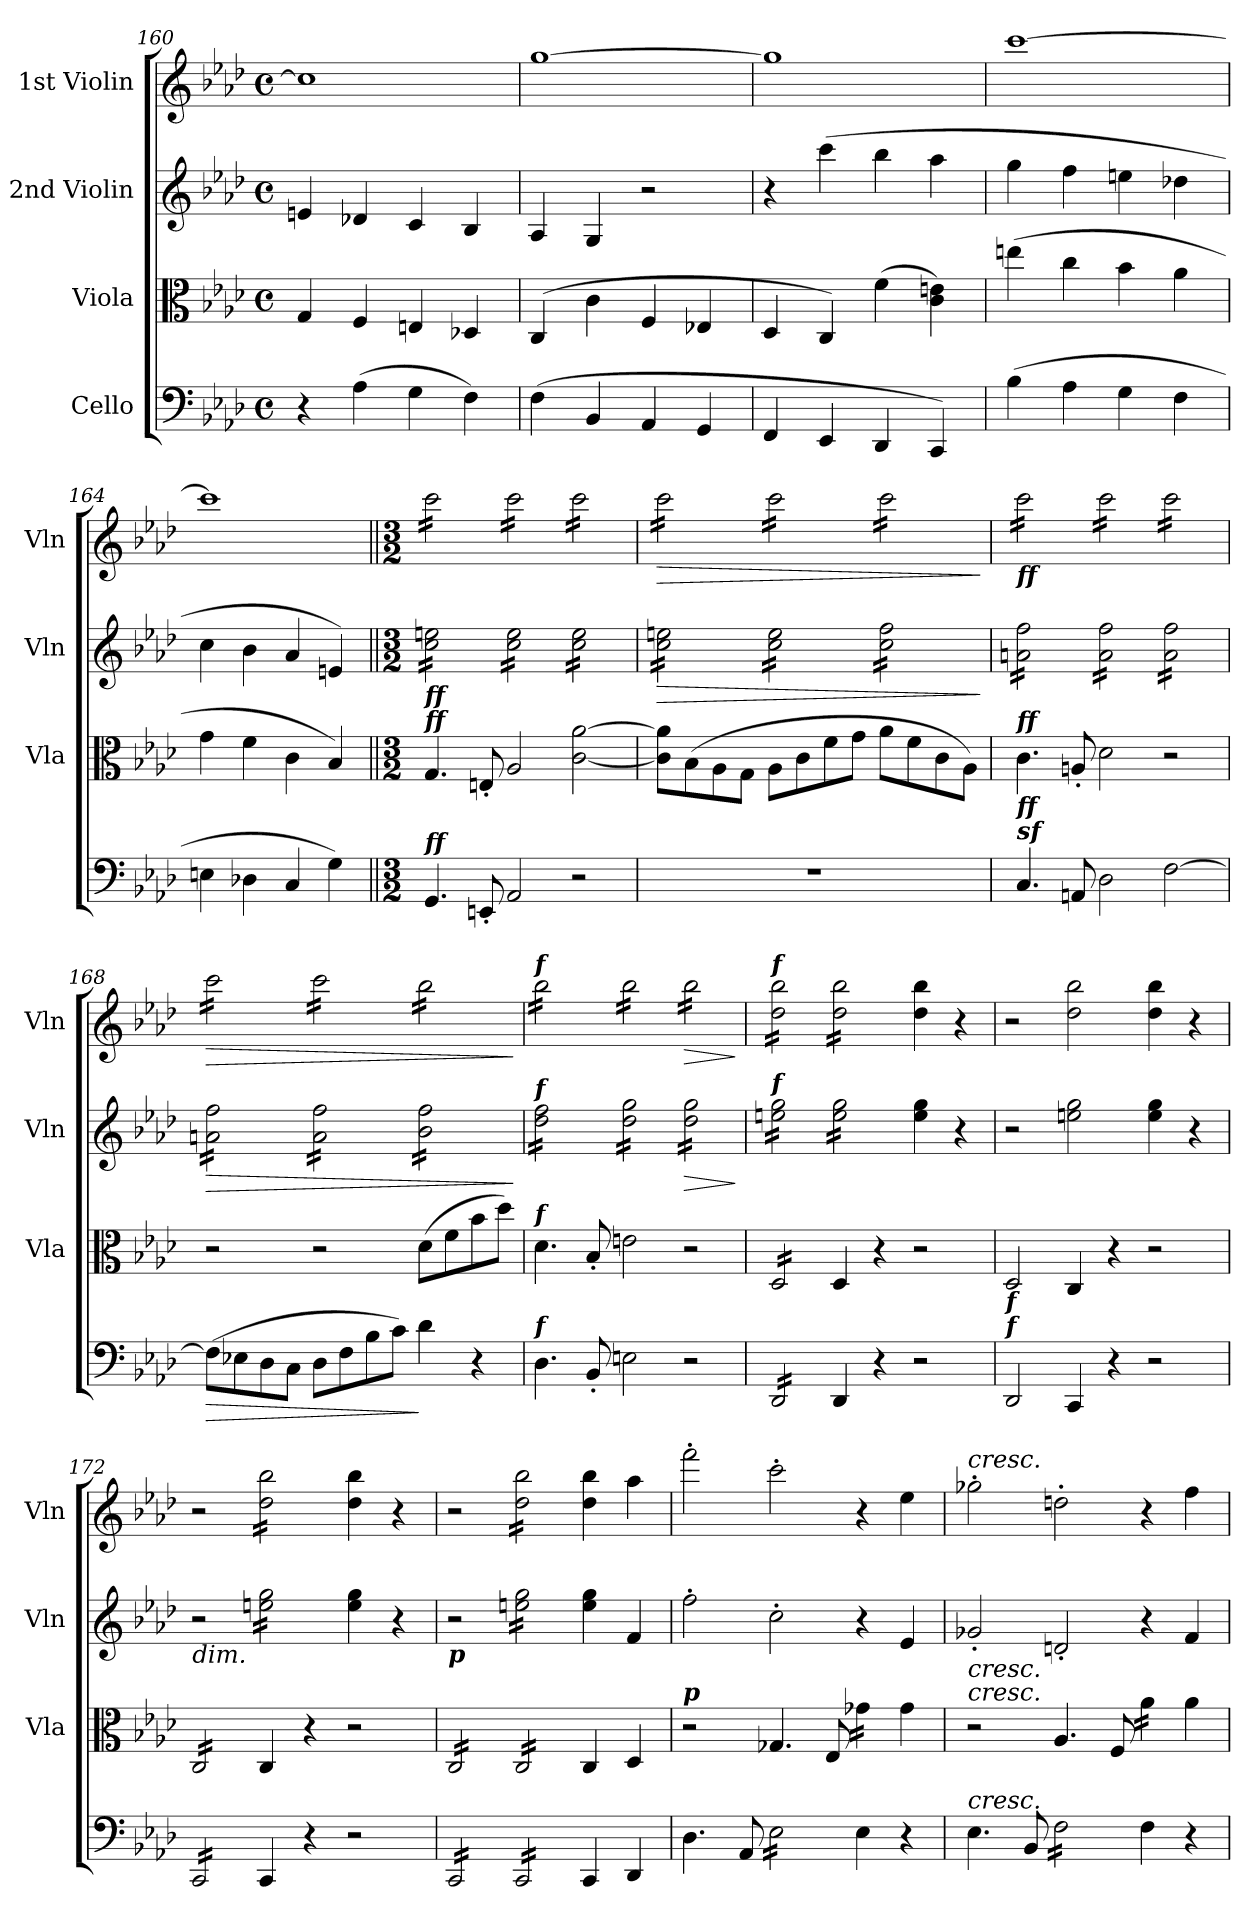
**kern	**dynam	**kern	**kern	**dynam	**kern	**dynam
*part4	*part4	*part3	*part2	*part2	*part1	*part1
*staff4	*staff4	*staff3	*staff2	*staff2	*staff1	*staff1
*I"Cello	*	*I"Viola	*I"2nd Violin	*	*I"1st Violin	*
*	*	*I'Vla	*I'Vln	*	*I'Vln	*
*clefF4	*	*clefC3	*clefG2	*	*clefG2	*
*k[b-e-a-d-]	*	*k[b-e-a-d-]	*k[b-e-a-d-]	*	*k[b-e-a-d-]	*
*A-:	*	*A-:	*A-:	*	*A-:	*
*M4/4	*	*M4/4	*M4/4	*	*M4/4	*
*met(c)	*	*met(c)	*met(c)	*	*met(c)	*
=160	=160	=160	=160	=160	=160	=160
4r	.	4G	4en	.	1cc]	.
(4A-	.	4F	4d-X	.	.	.
4G	.	4En	4c	.	.	.
4F)	.	4D-X	4B-	.	.	.
=161	=161	=161	=161	=161	=161	=161
(4F	.	(4C	4A-	.	[1gg	.
4BB-	.	4c	4G	.	.	.
4AA-	.	4F	2r	.	.	.
4GG	.	4E-X	.	.	.	.
=162	=162	=162	=162	=162	=162	=162
4FF	.	4D-	4r	.	1gg]	.
4EE-	.	4C)	(4ccc	.	.	.
4DD-	.	(4f	4bb-	.	.	.
4CC)	.	4c 4en)	4aa-	.	.	.
=163	=163	=163	=163	=163	=163	=163
(4B-	.	(4een	4gg	.	[1ccc	.
4A-	.	4cc	4ff	.	.	.
4G	.	4b-	4een	.	.	.
4F	.	4a-	4dd-X	.	.	.
=164	=164	=164	=164	=164	=164	=164
4En	.	4g	4cc	.	1ccc]	.
4D-X	.	4f	4b-	.	.	.
4C	.	4c	4a-	.	.	.
4G)	.	4B-)	4en)	.	.	.
=165||	=165||	=165||	=165||	=165||	=165||	=165||
*M3/2	*	*M3/2	*M3/2	*	*M3/2	*
!	!	!	!	!	!LO:TX:a:B:t=Grave ma non troppo tratto.	!
!	!	!	!	!	!LO:TX:a:Bi:t=ff	!
!	!	!LO:TX:a:Bi:t=ff	!	!	!	!
!	!	!LO:TX:a:Bi:t=ff	!	!	!	!
!LO:TX:a:Bi:t=ff	!	!	!	!	!	!
*	*	*	*tremolo	*	*	*
*	*	*	*	*	*tremolo	*
4.GG	.	4.G	16cc 16eenLL	.	16cccLL	.
.	.	.	16cc 16een	.	16ccc	.
.	.	.	16cc 16een	.	16ccc	.
.	.	.	16cc 16een	.	16ccc	.
.	.	.	16cc 16een	.	16ccc	.
.	.	.	16cc 16een	.	16ccc	.
8EEn'	.	8En'	16cc 16een	.	16ccc	.
.	.	.	16cc 16eenJJ	.	16cccJJ	.
2AA-	.	2A-	16cc 16eeLL	.	16cccLL	.
.	.	.	16cc 16ee	.	16ccc	.
.	.	.	16cc 16ee	.	16ccc	.
.	.	.	16cc 16ee	.	16ccc	.
.	.	.	16cc 16ee	.	16ccc	.
.	.	.	16cc 16ee	.	16ccc	.
.	.	.	16cc 16ee	.	16ccc	.
.	.	.	16cc 16eeJJ	.	16cccJJ	.
2r	.	[2c [2a-	16cc 16eeLL	.	16cccLL	.
.	.	.	16cc 16ee	.	16ccc	.
.	.	.	16cc 16ee	.	16ccc	.
.	.	.	16cc 16ee	.	16ccc	.
.	.	.	16cc 16ee	.	16ccc	.
.	.	.	16cc 16ee	.	16ccc	.
.	.	.	16cc 16ee	.	16ccc	.
.	.	.	16cc 16eeJJ	.	16cccJJ	.
=166	=166	=166	=166	=166	=166	=166
!	!	!	!	!LO:HP:b	!	!LO:HP:b
1.r	.	8c] 8a-]L	16cc 16eenLL	>	16cccLL	>
.	.	.	16cc 16een	.	16ccc	.
.	.	(8B-	16cc 16een	.	16ccc	.
.	.	.	16cc 16een	.	16ccc	.
.	.	8A-	16cc 16een	.	16ccc	.
.	.	.	16cc 16een	.	16ccc	.
.	.	8GJ	16cc 16een	.	16ccc	.
.	.	.	16cc 16eenJJ	.	16cccJJ	.
.	.	8A-L	16cc 16eeLL	.	16cccLL	.
.	.	.	16cc 16ee	.	16ccc	.
.	.	8c	16cc 16ee	.	16ccc	.
.	.	.	16cc 16ee	.	16ccc	.
.	.	8f	16cc 16ee	.	16ccc	.
.	.	.	16cc 16ee	.	16ccc	.
.	.	8gJ	16cc 16ee	.	16ccc	.
.	.	.	16cc 16eeJJ	.	16cccJJ	.
.	.	8a-L	16cc 16ffLL	.	16cccLL	.
.	.	.	16cc 16ff	.	16ccc	.
.	.	8f	16cc 16ff	.	16ccc	.
.	.	.	16cc 16ff	.	16ccc	.
.	.	8c	16cc 16ff	.	16ccc	.
.	.	.	16cc 16ff	.	16ccc	.
.	.	8A-J)	16cc 16ff	.	16ccc	.
.	.	.	16cc 16ffJJ	.	16cccJJ	.
.	.	.	.	]	.	]
=167	=167	=167	=167	=167	=167	=167
!	!	!	!	!	!LO:TX:b:Bi:t=ff	!
!	!	!LO:TX:a:Bi:t=ff	!	!	!	!
!LO:TX:a:Bi:t=sf	!	!	!	!	!	!
!LO:TX:a:Bi:t=ff	!	!	!	!	!	!
4.C	.	4.c	16an 16ffLL	.	16cccLL	.
.	.	.	16an 16ff	.	16ccc	.
.	.	.	16an 16ff	.	16ccc	.
.	.	.	16an 16ff	.	16ccc	.
.	.	.	16an 16ff	.	16ccc	.
.	.	.	16an 16ff	.	16ccc	.
8AAn	.	8An'	16an 16ff	.	16ccc	.
.	.	.	16an 16ffJJ	.	16cccJJ	.
2D-	.	2d-	16a 16ffLL	.	16cccLL	.
.	.	.	16a 16ff	.	16ccc	.
.	.	.	16a 16ff	.	16ccc	.
.	.	.	16a 16ff	.	16ccc	.
.	.	.	16a 16ff	.	16ccc	.
.	.	.	16a 16ff	.	16ccc	.
.	.	.	16a 16ff	.	16ccc	.
.	.	.	16a 16ffJJ	.	16cccJJ	.
[2F	.	2r	16a 16ffLL	.	16cccLL	.
.	.	.	16a 16ff	.	16ccc	.
.	.	.	16a 16ff	.	16ccc	.
.	.	.	16a 16ff	.	16ccc	.
.	.	.	16a 16ff	.	16ccc	.
.	.	.	16a 16ff	.	16ccc	.
.	.	.	16a 16ff	.	16ccc	.
.	.	.	16a 16ffJJ	.	16cccJJ	.
=168	=168	=168	=168	=168	=168	=168
!	!LO:HP:b	!	!	!LO:HP:b	!	!LO:HP:b
(8FL]	>	2r	16an 16ffLL	>	16cccLL	>
.	.	.	16an 16ff	.	16ccc	.
8E-X	.	.	16an 16ff	.	16ccc	.
.	.	.	16an 16ff	.	16ccc	.
8D-	.	.	16an 16ff	.	16ccc	.
.	.	.	16an 16ff	.	16ccc	.
8CJ	.	.	16an 16ff	.	16ccc	.
.	.	.	16an 16ffJJ	.	16cccJJ	.
8D-L	.	2r	16a 16ffLL	.	16cccLL	.
.	.	.	16a 16ff	.	16ccc	.
8F	.	.	16a 16ff	.	16ccc	.
.	.	.	16a 16ff	.	16ccc	.
8B-	.	.	16a 16ff	.	16ccc	.
.	.	.	16a 16ff	.	16ccc	.
8cJ)	.	.	16a 16ff	.	16ccc	.
.	.	.	16a 16ffJJ	.	16cccJJ	.
4d-	]	(8d-L	16b- 16ffLL	.	16bb-LL	.
.	.	.	16b- 16ff	.	16bb-	.
.	.	8f	16b- 16ff	.	16bb-	.
.	.	.	16b- 16ff	.	16bb-	.
4r	.	8b-	16b- 16ff	.	16bb-	.
.	.	.	16b- 16ff	.	16bb-	.
.	.	8dd-J)	16b- 16ff	.	16bb-	.
.	.	.	16b- 16ffJJ	.	16bb-JJ	.
.	.	.	.	]	.	]
=169	=169	=169	=169	=169	=169	=169
!	!	!	!	!	!LO:TX:a:Bi:t=f	!
!	!	!	!LO:TX:a:Bi:t=f	!	!	!
!	!	!LO:TX:a:Bi:t=f	!	!	!	!
!LO:TX:a:Bi:t=f	!	!	!	!	!	!
4.D-	.	4.d-	16dd- 16ffLL	.	16bb-LL	.
.	.	.	16dd- 16ff	.	16bb-	.
.	.	.	16dd- 16ff	.	16bb-	.
.	.	.	16dd- 16ff	.	16bb-	.
.	.	.	16dd- 16ff	.	16bb-	.
.	.	.	16dd- 16ff	.	16bb-	.
8BB-'	.	8B-'	16dd- 16ff	.	16bb-	.
.	.	.	16dd- 16ffJJ	.	16bb-JJ	.
2En	.	2en	16dd- 16ggLL	.	16bb-LL	.
.	.	.	16dd- 16gg	.	16bb-	.
.	.	.	16dd- 16gg	.	16bb-	.
.	.	.	16dd- 16gg	.	16bb-	.
.	.	.	16dd- 16gg	.	16bb-	.
.	.	.	16dd- 16gg	.	16bb-	.
.	.	.	16dd- 16gg	.	16bb-	.
.	.	.	16dd- 16ggJJ	.	16bb-JJ	.
!	!	!	!	!LO:HP:b	!	!LO:HP:b
2r	.	2r	16dd- 16ggLL	>	16bb-LL	>
.	.	.	16dd- 16gg	.	16bb-	.
.	.	.	16dd- 16gg	.	16bb-	.
.	.	.	16dd- 16gg	.	16bb-	.
.	.	.	16dd- 16gg	.	16bb-	.
.	.	.	16dd- 16gg	.	16bb-	.
.	.	.	16dd- 16gg	.	16bb-	.
.	.	.	16dd- 16ggJJ	.	16bb-JJ	.
.	.	.	.	]	.	]
=170	=170	=170	=170	=170	=170	=170
!	!	!	!	!	!LO:TX:a:Bi:t=f	!
!	!	!	!LO:TX:a:Bi:t=f	!	!	!
!LO:TX:a:Bi:t=f	!	!	!	!	!	!
*tremolo	*	*	*	*	*	*
*	*	*tremolo	*	*	*	*
16DD-LL	.	16D-LL	16een 16ggLL	.	16dd- 16bb-LL	.
16DD-	.	16D-	16een 16gg	.	16dd- 16bb-	.
16DD-	.	16D-	16een 16gg	.	16dd- 16bb-	.
16DD-	.	16D-	16een 16gg	.	16dd- 16bb-	.
16DD-	.	16D-	16een 16gg	.	16dd- 16bb-	.
16DD-	.	16D-	16een 16gg	.	16dd- 16bb-	.
16DD-	.	16D-	16een 16gg	.	16dd- 16bb-	.
16DD-JJ	.	16D-JJ	16een 16ggJJ	.	16dd- 16bb-JJ	.
*	*	*Xtremolo	*	*	*	*
*Xtremolo	*	*	*	*	*	*
4DD-	.	4D-	16ee 16ggLL	.	16dd- 16bb-LL	.
.	.	.	16ee 16gg	.	16dd- 16bb-	.
.	.	.	16ee 16gg	.	16dd- 16bb-	.
.	.	.	16ee 16gg	.	16dd- 16bb-	.
4r	.	4r	16ee 16gg	.	16dd- 16bb-	.
.	.	.	16ee 16gg	.	16dd- 16bb-	.
.	.	.	16ee 16gg	.	16dd- 16bb-	.
.	.	.	16ee 16ggJJ	.	16dd- 16bb-JJ	.
*	*	*	*	*	*Xtremolo	*
*	*	*	*Xtremolo	*	*	*
2r	.	2r	4ee 4gg	.	4dd- 4bb-	.
.	.	.	4r	.	4r	.
=171	=171	=171	=171	=171	=171	=171
!LO:TX:a:Bi:t=f	!	!	!	!	!	!
!LO:TX:a:Bi:t=f	!	!	!	!	!	!
2DD-	.	2D-	2r	.	2r	.
4CC	.	4C	2een 2gg	.	2dd- 2bb-	.
4r	.	4r	.	.	.	.
2r	.	2r	4ee 4gg	.	4dd- 4bb-	.
.	.	.	4r	.	4r	.
=172	=172	=172	=172	=172	=172	=172
!	!	!	!LO:TX:b:i:t=dim.	!	!	!
!LO:TX:b:i:t=dim.	!	!	!	!	!	!
*tremolo	*	*	*	*	*	*
*	*	*tremolo	*	*	*	*
16CCLL	.	16CLL	2r	.	2r	.
16CC	.	16C	.	.	.	.
16CC	.	16C	.	.	.	.
16CC	.	16C	.	.	.	.
16CC	.	16C	.	.	.	.
16CC	.	16C	.	.	.	.
16CC	.	16C	.	.	.	.
16CCJJ	.	16CJJ	.	.	.	.
*	*	*Xtremolo	*	*	*	*
*Xtremolo	*	*	*	*	*	*
*	*	*	*tremolo	*	*	*
*	*	*	*	*	*tremolo	*
4CC	.	4C	16een 16ggLL	.	16dd- 16bb-LL	.
.	.	.	16een 16gg	.	16dd- 16bb-	.
.	.	.	16een 16gg	.	16dd- 16bb-	.
.	.	.	16een 16gg	.	16dd- 16bb-	.
4r	.	4r	16een 16gg	.	16dd- 16bb-	.
.	.	.	16een 16gg	.	16dd- 16bb-	.
.	.	.	16een 16gg	.	16dd- 16bb-	.
.	.	.	16een 16ggJJ	.	16dd- 16bb-JJ	.
*	*	*	*	*	*Xtremolo	*
*	*	*	*Xtremolo	*	*	*
2r	.	2r	4ee 4gg	.	4dd- 4bb-	.
.	.	.	4r	.	4r	.
=173	=173	=173	=173	=173	=173	=173
!	!	!	!LO:TX:b:Bi:t=p	!	!	!
!LO:TX:b:Bi:t=p	!	!	!	!	!	!
*tremolo	*	*	*	*	*	*
*	*	*tremolo	*	*	*	*
16CCLL	.	16CLL	2r	.	2r	.
16CC	.	16C	.	.	.	.
16CC	.	16C	.	.	.	.
16CC	.	16C	.	.	.	.
16CC	.	16C	.	.	.	.
16CC	.	16C	.	.	.	.
16CC	.	16C	.	.	.	.
16CCJJ	.	16CJJ	.	.	.	.
*	*	*	*tremolo	*	*	*
*	*	*	*	*	*tremolo	*
16CCLL	.	16CLL	16een 16ggLL	.	16dd- 16bb-LL	.
16CC	.	16C	16een 16gg	.	16dd- 16bb-	.
16CC	.	16C	16een 16gg	.	16dd- 16bb-	.
16CC	.	16C	16een 16gg	.	16dd- 16bb-	.
16CC	.	16C	16een 16gg	.	16dd- 16bb-	.
16CC	.	16C	16een 16gg	.	16dd- 16bb-	.
16CC	.	16C	16een 16gg	.	16dd- 16bb-	.
16CCJJ	.	16CJJ	16een 16ggJJ	.	16dd- 16bb-JJ	.
*	*	*	*	*	*Xtremolo	*
*	*	*	*Xtremolo	*	*	*
*	*	*Xtremolo	*	*	*	*
*Xtremolo	*	*	*	*	*	*
4CC	.	4C	4ee 4gg	.	4dd- 4bb-	.
4DD-	.	4D-	4f	.	4aa-	.
=174	=174	=174	=174	=174	=174	=174
!	!	!LO:TX:a:Bi:t=p	!	!	!	!
4.D-	.	2r	2ff'	.	2fff'	.
8AA-	.	.	.	.	.	.
*tremolo	*	*	*	*	*	*
16E-LL	.	4.G-X	2cc'	.	2ccc'	.
16E-	.	.	.	.	.	.
16E-	.	.	.	.	.	.
16E-	.	.	.	.	.	.
16E-	.	.	.	.	.	.
16E-	.	.	.	.	.	.
16E-	.	8E-	.	.	.	.
16E-JJ	.	.	.	.	.	.
*Xtremolo	*	*	*	*	*	*
*	*	*tremolo	*	*	*	*
4E-	.	16g-XLL	4r	.	4r	.
.	.	16g-X	.	.	.	.
.	.	16g-X	.	.	.	.
.	.	16g-XJJ	.	.	.	.
*	*	*Xtremolo	*	*	*	*
4r	.	4g-	4e-	.	4ee-	.
=175	=175	=175	=175	=175	=175	=175
!	!	!	!	!	!LO:TX:a:i:t=cresc.	!
!	!	!LO:TX:a:i:t=cresc.	!	!	!	!
!	!	!LO:TX:a:i:t=cresc.	!	!	!	!
!LO:TX:a:i:t=cresc.	!	!	!	!	!	!
4.E-	.	2r	2g-X'	.	2gg-X'	.
8BB-	.	.	.	.	.	.
*tremolo	*	*	*	*	*	*
16FLL	.	4.A-	2dn'	.	2ddn'	.
16F	.	.	.	.	.	.
16F	.	.	.	.	.	.
16F	.	.	.	.	.	.
16F	.	.	.	.	.	.
16F	.	.	.	.	.	.
16F	.	8F	.	.	.	.
16FJJ	.	.	.	.	.	.
*Xtremolo	*	*	*	*	*	*
*	*	*tremolo	*	*	*	*
4F	.	16a-LL	4r	.	4r	.
.	.	16a-	.	.	.	.
.	.	16a-	.	.	.	.
.	.	16a-JJ	.	.	.	.
*	*	*Xtremolo	*	*	*	*
4r	.	4a-	4f	.	4ff	.
=	=	=	=	=	=	=
*-	*-	*-	*-	*-	*-	*-
